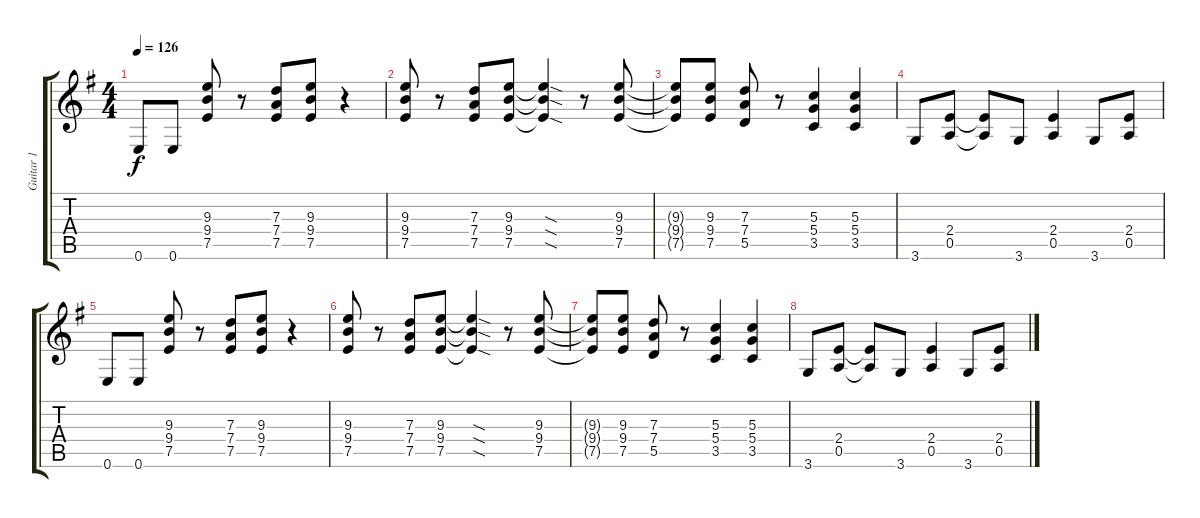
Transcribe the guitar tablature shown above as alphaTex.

\track ("Guitar 1" "Guitar 1") {instrument overdrivenguitar}
\staff {score tabs}
\tuning (E4 B3 G3 D3 A2 E2) {hide}
\ts (4 4)
\tempo 126
\clef g2
\ks g
0.6.8{dy f} 0.6.8 (9.3 9.4 7.5).8 r.8 (7.3 7.4 7.5).8 (9.3 9.4 7.5).8 r.4 |
(9.3 9.4 7.5).8 r.8 (7.3 7.4 7.5).8 (9.3 9.4 7.5).8 (9.3{sod t} 9.4{sod t} 7.5{sod t}).4 r.8 (9.3 9.4 7.5).8 |
(9.3{t} 9.4{t} 7.5{t}).8 (9.3 9.4 7.5).8 (7.3 7.4 5.5).8 r.8 (5.3 5.4 3.5).4 (5.3 5.4 3.5).4 |
3.6.8 (2.4 0.5).8 (2.4{t} 0.5{t}).8 3.6.8 (2.4 0.5).4 3.6.8 (2.4 0.5).8 |
0.6.8 0.6.8 (9.3 9.4 7.5).8 r.8 (7.3 7.4 7.5).8 (9.3 9.4 7.5).8 r.4 |
(9.3 9.4 7.5).8 r.8 (7.3 7.4 7.5).8 (9.3 9.4 7.5).8 (9.3{sod t} 9.4{sod t} 7.5{sod t}).4 r.8 (9.3 9.4 7.5).8 |
(9.3{t} 9.4{t} 7.5{t}).8 (9.3 9.4 7.5).8 (7.3 7.4 5.5).8 r.8 (5.3 5.4 3.5).4 (5.3 5.4 3.5).4 |
3.6.8 (2.4 0.5).8 (2.4{t} 0.5{t}).8 3.6.8 (2.4 0.5).4 3.6.8 (2.4 0.5).8
